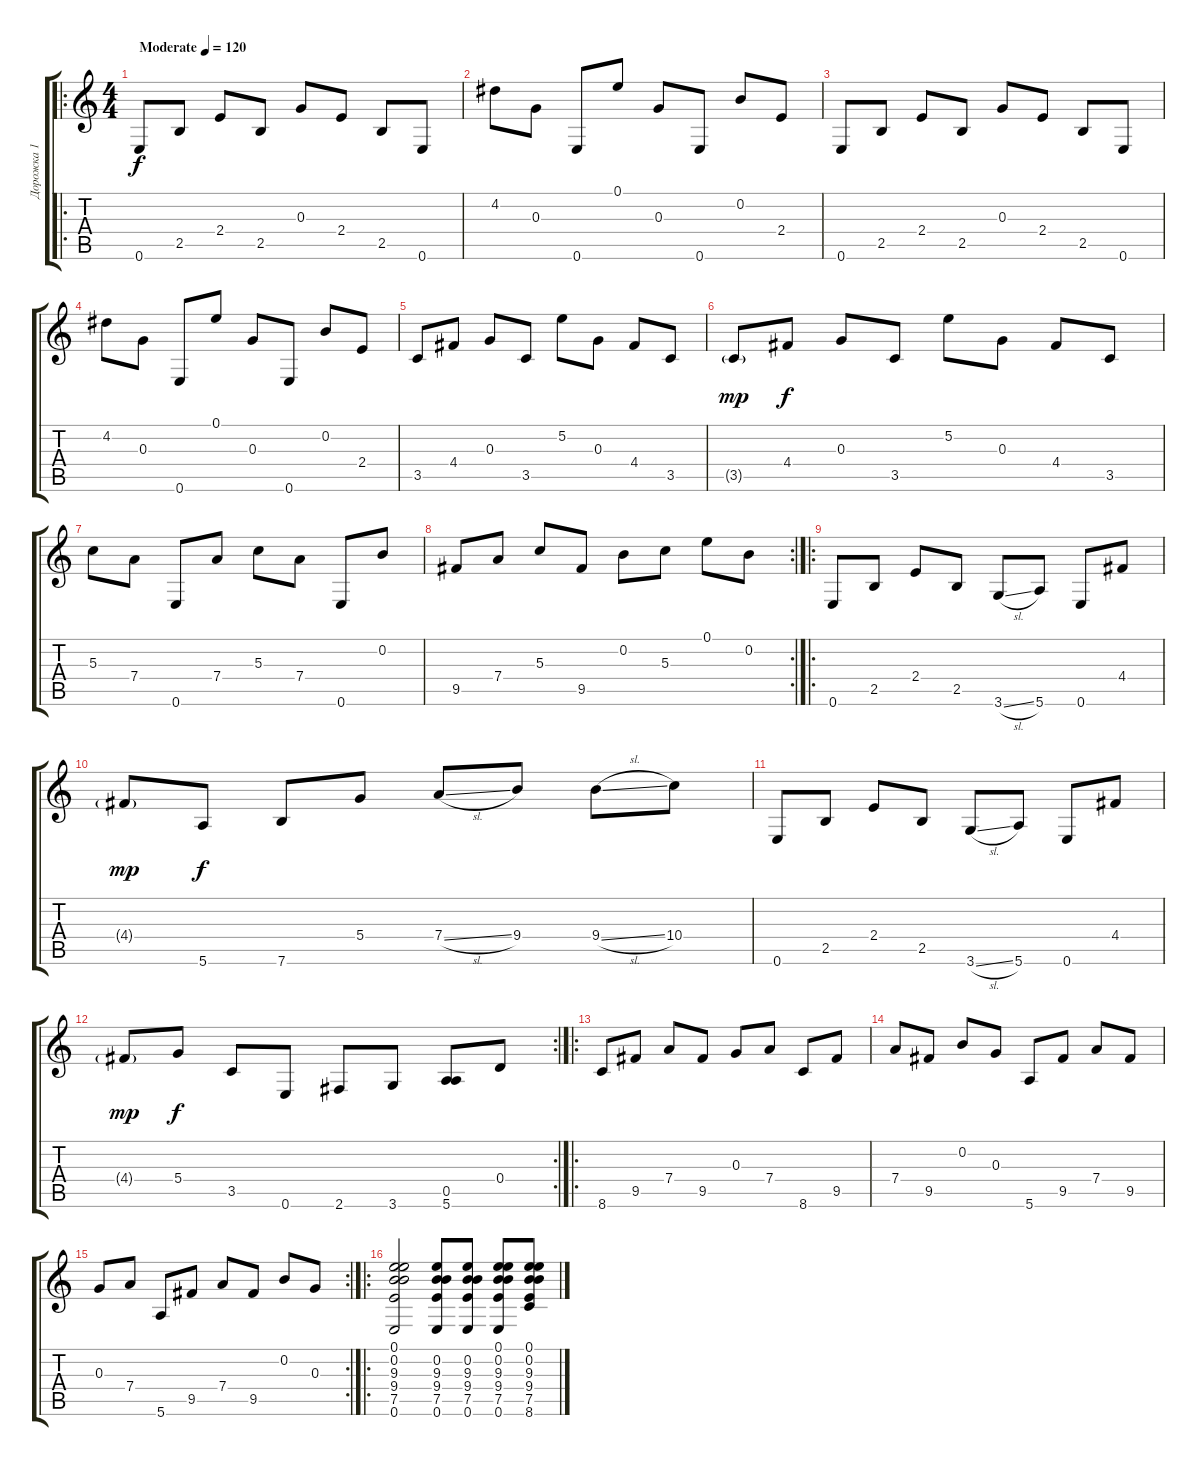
\track ("Дорожка 1" "Дорожка 1") {instrument acousticguitarsteel}
\staff {score tabs}
\tuning (E4 B3 G3 D3 A2 E2) {hide}
\ro
\ts (4 4)
\tempo (120 "Moderate")
\clef g2
\ks c
0.6.8{dy f instrument acousticguitarsteel} 2.5.8 2.4.8 2.5.8 0.3.8 2.4.8 2.5.8 0.6.8 |
4.2.8 0.3.8 0.6.8 0.1.8 0.3.8 0.6.8 0.2.8 2.4.8 |
0.6.8 2.5.8 2.4.8 2.5.8 0.3.8 2.4.8 2.5.8 0.6.8 |
4.2.8 0.3.8 0.6.8 0.1.8 0.3.8 0.6.8 0.2.8 2.4.8 |
3.5.8 4.4.8 0.3.8 3.5.8 5.2.8 0.3.8 4.4.8 3.5.8 |
3.5{g}.8{dy mp} 4.4.8{dy f} 0.3.8 3.5.8 5.2.8 0.3.8 4.4.8 3.5.8 |
5.3.8 7.4.8 0.6.8 7.4.8 5.3.8 7.4.8 0.6.8 0.2.8 |
\rc 2
9.5.8 7.4.8 5.3.8 9.5.8 0.2.8 5.3.8 0.1.8 0.2.8 |
\ro
0.6.8 2.5.8 2.4.8 2.5.8 3.6{sl}.8 5.6.8 0.6.8 4.4.8 |
4.4{g}.8{dy mp} 5.6.8{dy f} 7.6.8 5.4.8 7.4{sl}.8 9.4.8 9.4{sl}.8 10.4.8 |
0.6.8 2.5.8 2.4.8 2.5.8 3.6{sl}.8 5.6.8 0.6.8 4.4.8 |
\rc 2
4.4{g}.8{dy mp} 5.4.8{dy f} 3.5.8 0.6.8 2.6.8 3.6.8 (0.5 5.6).8 0.4.8 |
\ro
8.6.8 9.5.8 7.4.8 9.5.8 0.3.8 7.4.8 8.6.8 9.5.8 |
7.4.8 9.5.8 0.2.8 0.3.8 5.6.8 9.5.8 7.4.8 9.5.8 |
\rc 2
0.3.8 7.4.8 5.6.8 9.5.8 7.4.8 9.5.8 0.2.8 0.3.8 |
\ro
(0.1 0.2 9.3 9.4 7.5 0.6).2 (0.2 9.3 9.4 7.5 0.6).8 (0.2 9.3 9.4 7.5 0.6).8 (0.1 0.2 9.3 9.4 7.5 0.6).8 (0.1 0.2 9.3 9.4 7.5 8.6).8
